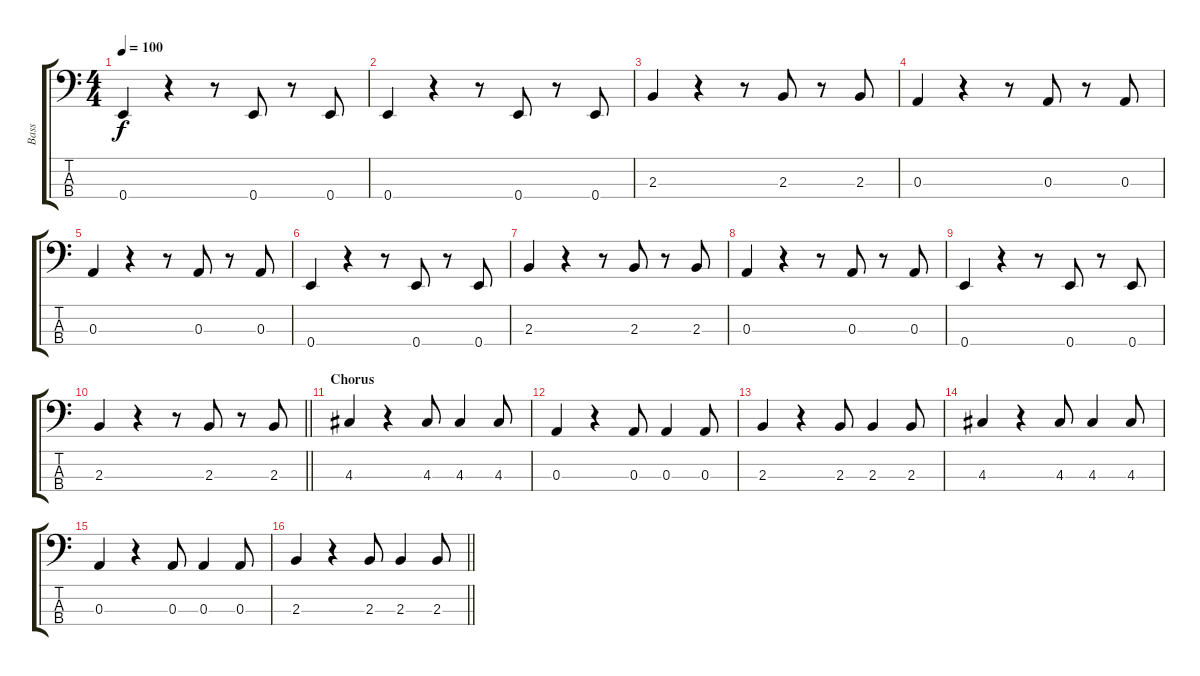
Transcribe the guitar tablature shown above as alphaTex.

\track ("Bass" "Bass") {instrument electricbassfinger}
\staff {score tabs}
\tuning (G2 D2 A1 E1) {hide}
\ts (4 4)
\tempo 100
\clef f4
\ks c
0.4.4{dy f} r.4 r.8 0.4.8 r.8 0.4.8 |
0.4.4 r.4 r.8 0.4.8 r.8 0.4.8 |
2.3.4 r.4 r.8 2.3.8 r.8 2.3.8 |
0.3.4 r.4 r.8 0.3.8 r.8 0.3.8 |
0.3.4 r.4 r.8 0.3.8 r.8 0.3.8 |
0.4.4 r.4 r.8 0.4.8 r.8 0.4.8 |
2.3.4 r.4 r.8 2.3.8 r.8 2.3.8 |
0.3.4 r.4 r.8 0.3.8 r.8 0.3.8 |
0.4.4 r.4 r.8 0.4.8 r.8 0.4.8 |
\barLineRight lightlight
2.3.4 r.4 r.8 2.3.8 r.8 2.3.8 |
\section ("" "Chorus")
4.3.4 r.4 4.3.8 4.3.4 4.3.8 |
0.3.4 r.4 0.3.8 0.3.4 0.3.8 |
2.3.4 r.4 2.3.8 2.3.4 2.3.8 |
4.3.4 r.4 4.3.8 4.3.4 4.3.8 |
0.3.4 r.4 0.3.8 0.3.4 0.3.8 |
\barLineRight lightlight
2.3.4 r.4 2.3.8 2.3.4 2.3.8
